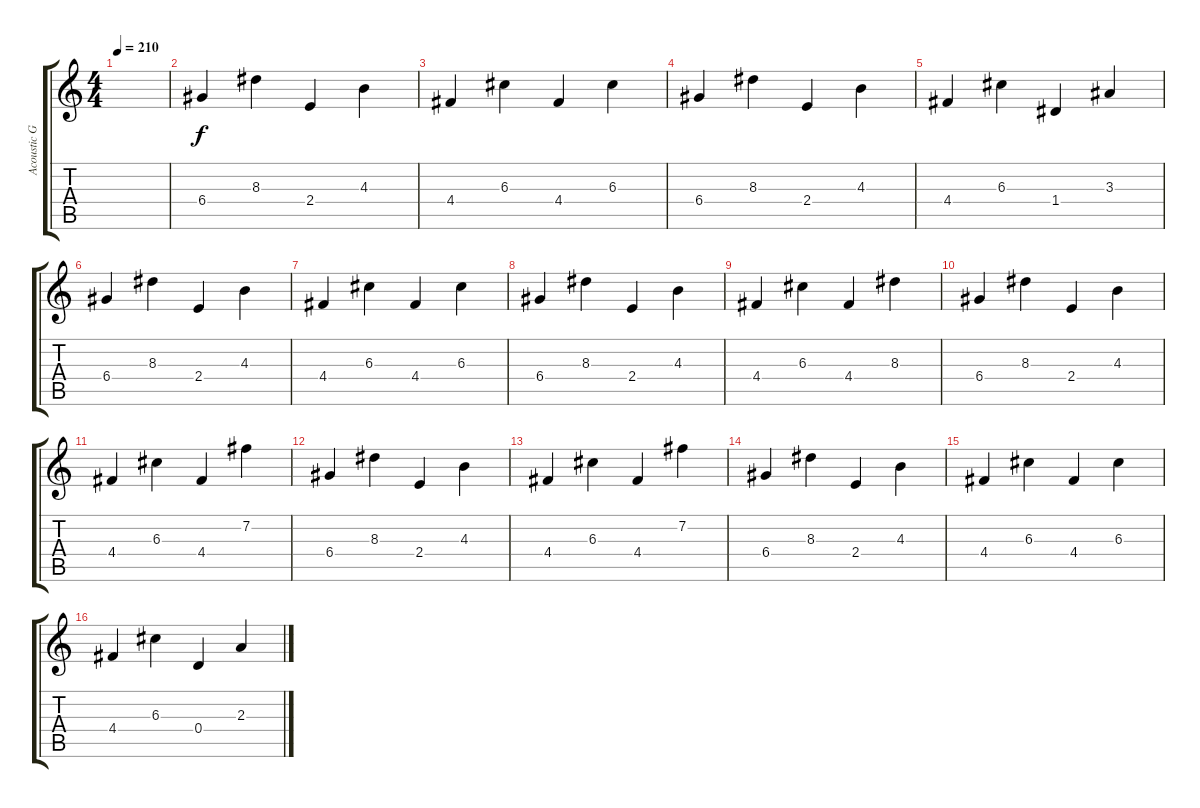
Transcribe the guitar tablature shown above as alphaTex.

\track ("Acoustic Guitar For Bridge" "Acoustic G") {instrument acousticguitarnylon}
\staff {score tabs}
\tuning (E4 B3 G3 D3 A2 E2) {hide}
\ts (4 4)
\tempo 210
\clef g2
\ks c
|
6.4.4 8.3.4 2.4.4 4.3.4 |
4.4.4 6.3.4 4.4.4 6.3.4 |
6.4.4 8.3.4 2.4.4 4.3.4 |
4.4.4 6.3.4 1.4.4 3.3.4 |
6.4.4 8.3.4 2.4.4 4.3.4 |
4.4.4 6.3.4 4.4.4 6.3.4 |
6.4.4 8.3.4 2.4.4 4.3.4 |
4.4.4 6.3.4 4.4.4 8.3.4 |
6.4.4 8.3.4 2.4.4 4.3.4 |
4.4.4 6.3.4 4.4.4 7.2.4 |
6.4.4 8.3.4 2.4.4 4.3.4 |
4.4.4 6.3.4 4.4.4 7.2.4 |
6.4.4 8.3.4 2.4.4 4.3.4 |
4.4.4 6.3.4 4.4.4 6.3.4 |
4.4.4 6.3.4 0.4.4 2.3.4
